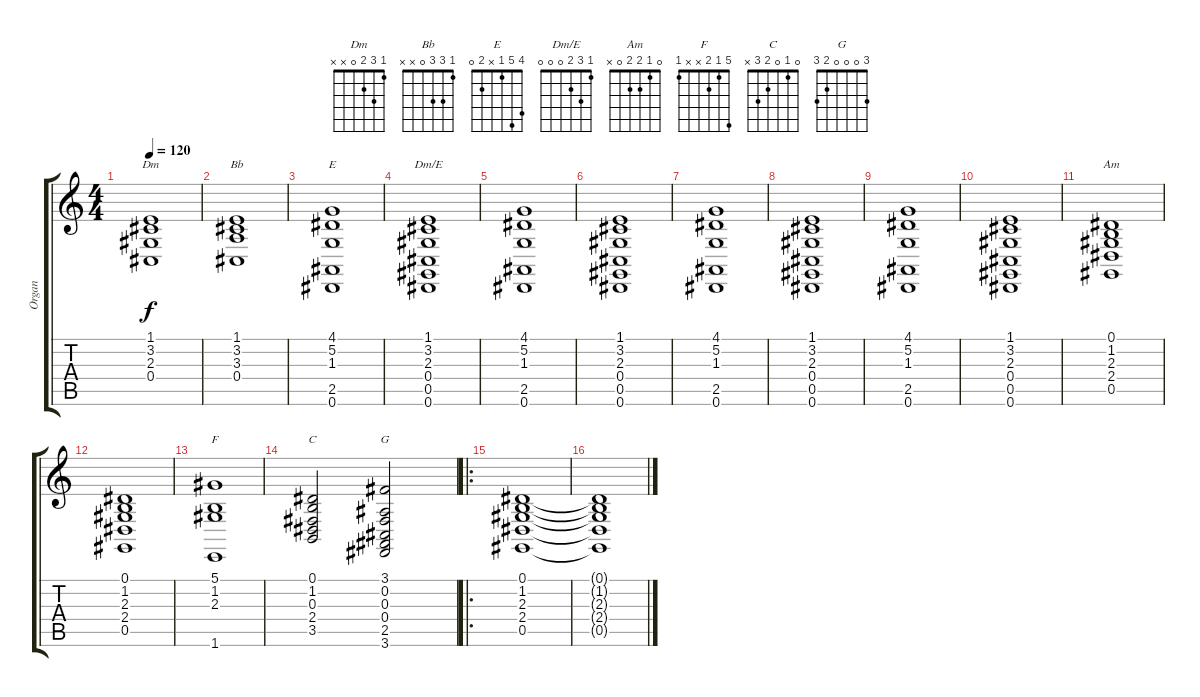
\track ("Organ" "Organ") {instrument drawbarorgan}
\staff {score tabs}
\tuning (Eb4 Bb3 Gb3 Db3 Ab2 Eb2) {hide}
\chord ("Dm" 1 3 2 0 x x)
\chord ("Bb" 1 3 3 0 x x)
\chord ("E" 4 5 1 x 2 0)
\chord ("Dm/E" 1 3 2 0 0 0)
\chord ("Am" 0 1 2 2 0 x)
\chord ("F" 5 1 2 x x 1)
\chord ("C" 0 1 0 2 3 x)
\chord ("G" 3 0 0 0 2 3)
\ts (4 4)
\tempo 120
\clef g2
\ks c
(1.1 3.2 2.3 0.4).1{ch "Dm" dy f} |
(1.1 3.2 3.3 0.4).1{ch "Bb"} |
(4.1 5.2 1.3 2.5 0.6).1{ch "E"} |
(1.1 3.2 2.3 0.4 0.5 0.6).1{ch "Dm/E"} |
(4.1 5.2 1.3 2.5 0.6).1 |
(1.1 3.2 2.3 0.4 0.5 0.6).1 |
(4.1 5.2 1.3 2.5 0.6).1 |
(1.1 3.2 2.3 0.4 0.5 0.6).1 |
(4.1 5.2 1.3 2.5 0.6).1 |
(1.1 3.2 2.3 0.4 0.5 0.6).1 |
(0.1 1.2 2.3 2.4 0.5).1{ch "Am"} |
(0.1 1.2 2.3 2.4 0.5).1 |
(5.1 1.2 2.3 1.6).1{ch "F"} |
(0.1 1.2 0.3 2.4 3.5).2{ch "C"} (3.1 0.2 0.3 0.4 2.5 3.6).2{ch "G"} |
\ro
(0.1 1.2 2.3 2.4 0.5).1 |
(0.1{t} 1.2{t} 2.3{t} 2.4{t} 0.5{t}).1
